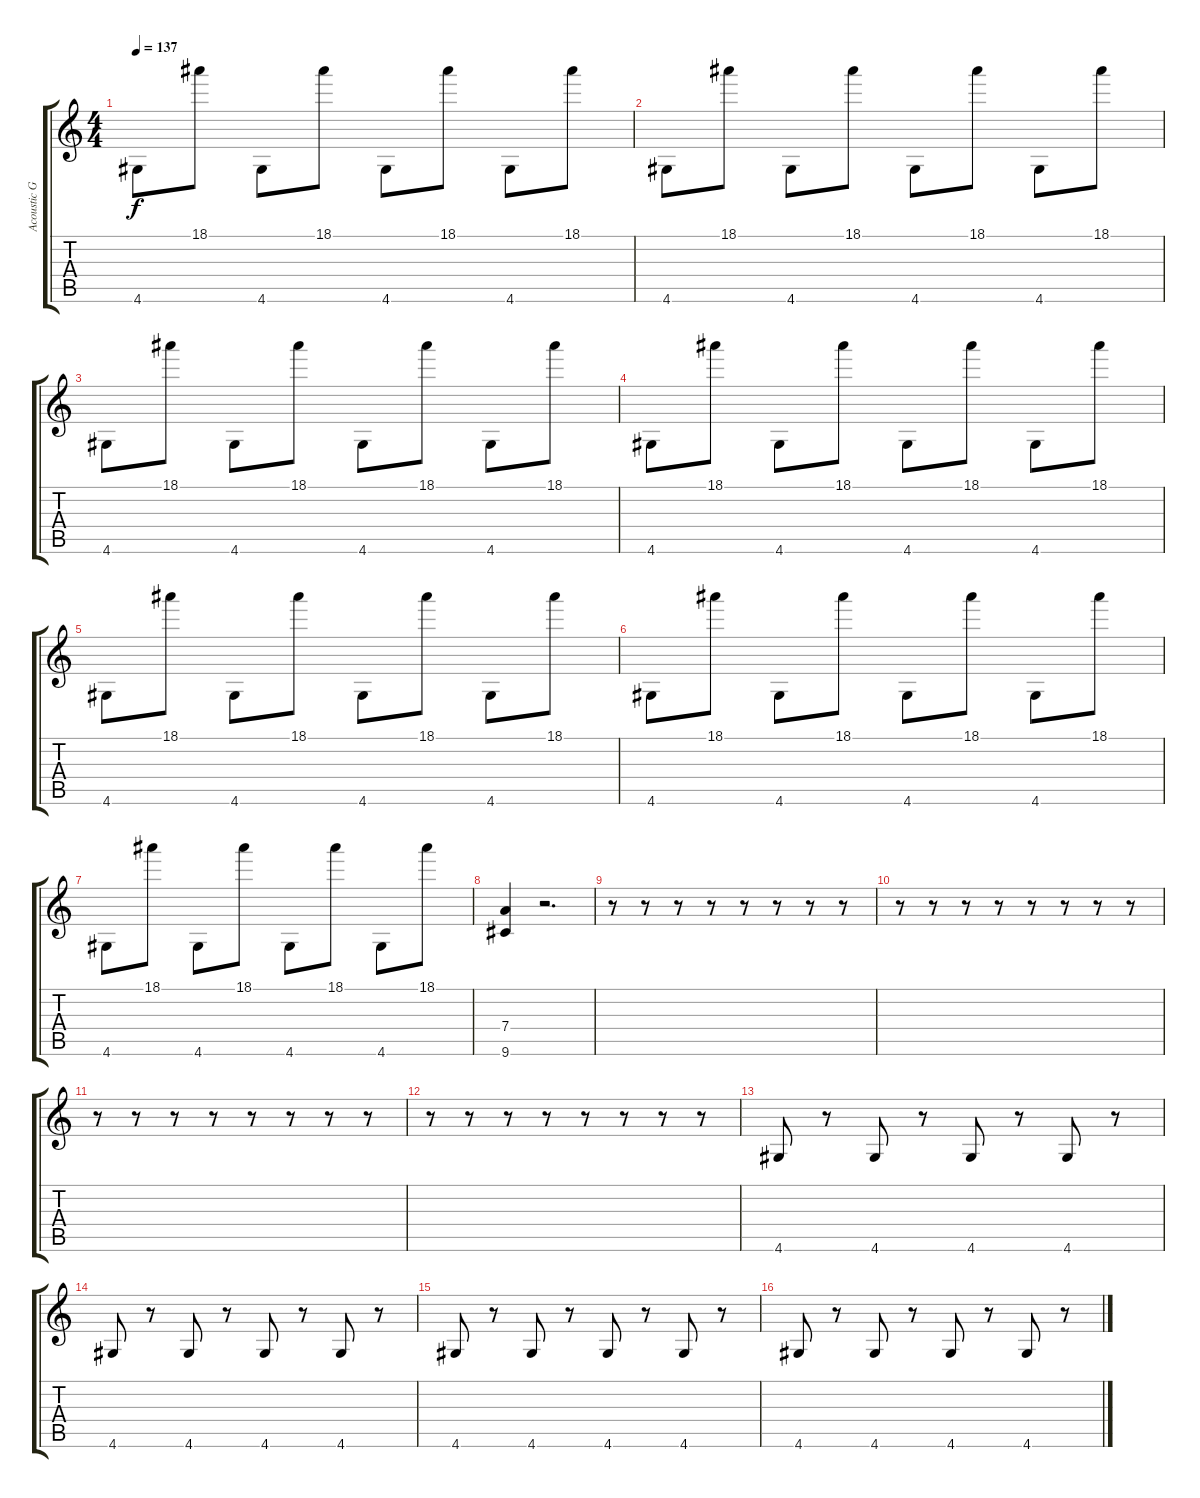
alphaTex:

\track ("Acoustic Guitar" "Acoustic G") {instrument acousticguitarnylon}
\staff {score tabs}
\tuning (E4 B3 G3 D3 A2 E2) {hide}
\ts (4 4)
\tempo 137
\clef g2
\ks c
4.6.8{dy f} 18.1.8 4.6.8 18.1.8 4.6.8 18.1.8 4.6.8 18.1.8 |
4.6.8 18.1.8 4.6.8 18.1.8 4.6.8 18.1.8 4.6.8 18.1.8 |
4.6.8 18.1.8 4.6.8 18.1.8 4.6.8 18.1.8 4.6.8 18.1.8 |
4.6.8 18.1.8 4.6.8 18.1.8 4.6.8 18.1.8 4.6.8 18.1.8 |
4.6.8 18.1.8 4.6.8 18.1.8 4.6.8 18.1.8 4.6.8 18.1.8 |
4.6.8 18.1.8 4.6.8 18.1.8 4.6.8 18.1.8 4.6.8 18.1.8 |
4.6.8 18.1.8 4.6.8 18.1.8 4.6.8 18.1.8 4.6.8 18.1.8 |
(7.4 9.6).4 r.2{d} |
r.8{volume 12} r.8 r.8 r.8 r.8 r.8 r.8 r.8 |
r.8 r.8 r.8 r.8 r.8 r.8 r.8 r.8 |
r.8 r.8 r.8 r.8 r.8 r.8 r.8 r.8 |
r.8 r.8 r.8 r.8 r.8 r.8 r.8 r.8 |
4.6.8 r.8 4.6.8 r.8 4.6.8 r.8 4.6.8 r.8 |
4.6.8 r.8 4.6.8 r.8 4.6.8 r.8 4.6.8 r.8 |
4.6.8 r.8 4.6.8 r.8 4.6.8 r.8 4.6.8 r.8 |
4.6.8 r.8 4.6.8 r.8 4.6.8 r.8 4.6.8 r.8
